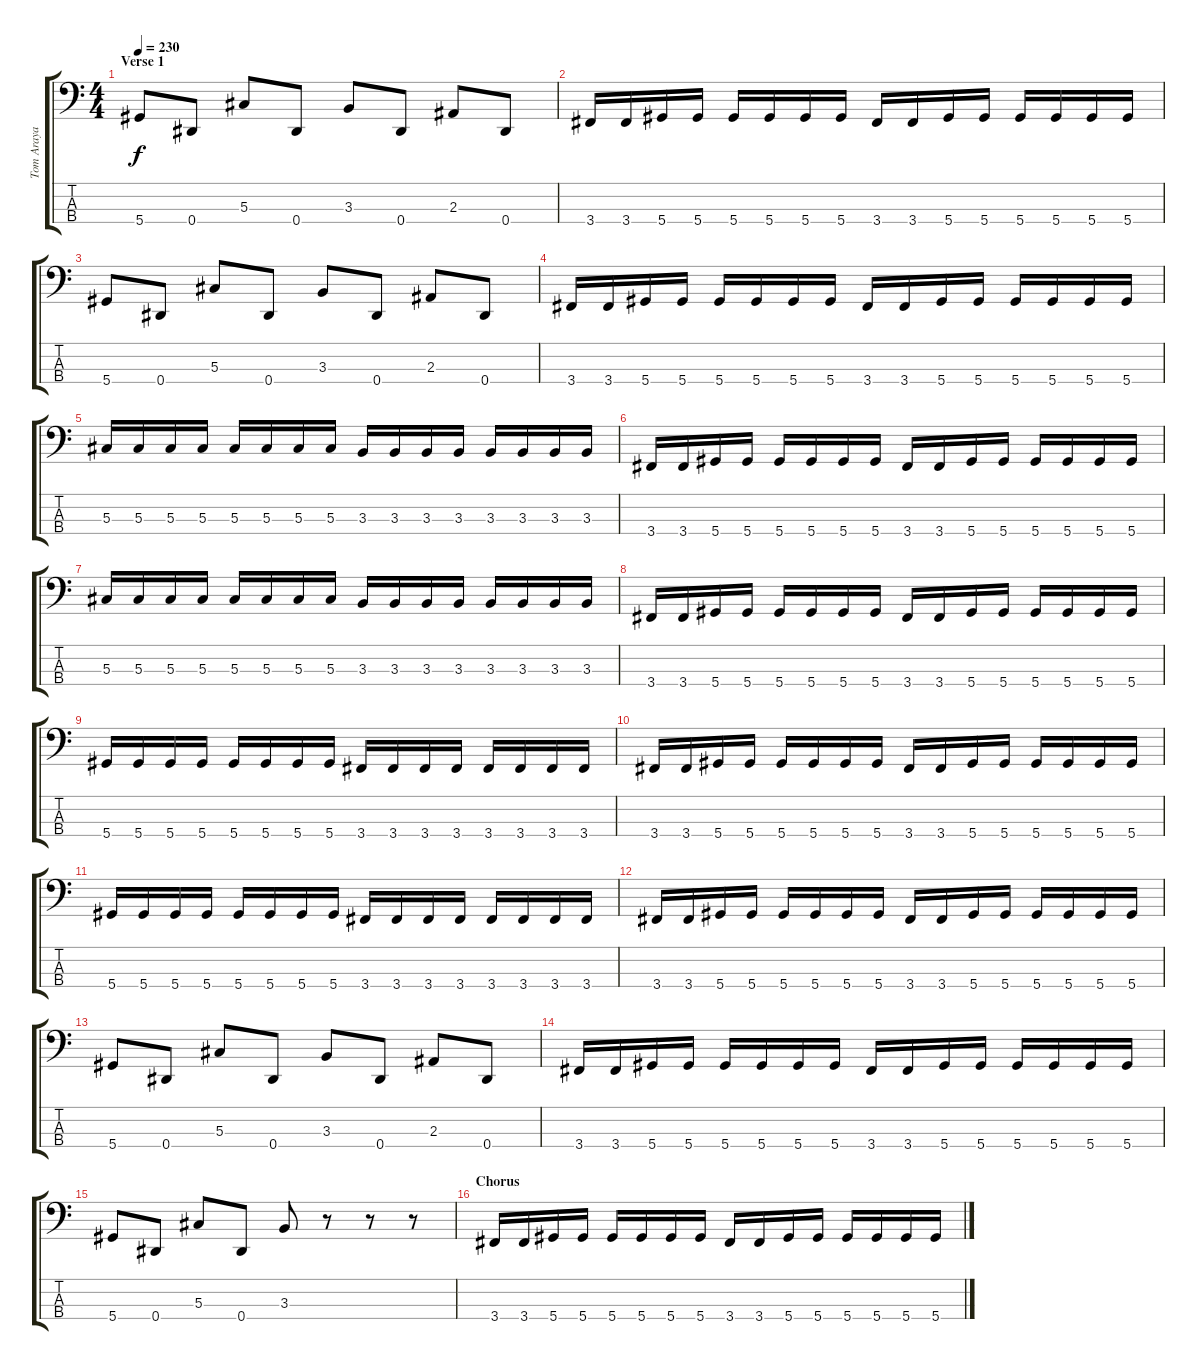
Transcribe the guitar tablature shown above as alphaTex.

\track ("Tom Araya" "Tom Araya") {instrument distortionguitar}
\staff {score tabs}
\tuning (Gb2 Db2 Ab1 Eb1) {hide}
\ts (4 4)
\section ("" "Verse 1")
\tempo 230
\clef f4
\ks c
5.4.8{dy f instrument distortionguitar} 0.4.8 5.3.8 0.4.8 3.3.8 0.4.8 2.3.8 0.4.8 |
3.4.16 3.4.16 5.4.16 5.4.16 5.4.16 5.4.16 5.4.16 5.4.16 3.4.16 3.4.16 5.4.16 5.4.16 5.4.16 5.4.16 5.4.16 5.4.16 |
5.4.8 0.4.8 5.3.8 0.4.8 3.3.8 0.4.8 2.3.8 0.4.8 |
3.4.16 3.4.16 5.4.16 5.4.16 5.4.16 5.4.16 5.4.16 5.4.16 3.4.16 3.4.16 5.4.16 5.4.16 5.4.16 5.4.16 5.4.16 5.4.16 |
5.3.16 5.3.16 5.3.16 5.3.16 5.3.16 5.3.16 5.3.16 5.3.16 3.3.16 3.3.16 3.3.16 3.3.16 3.3.16 3.3.16 3.3.16 3.3.16 |
3.4.16 3.4.16 5.4.16 5.4.16 5.4.16 5.4.16 5.4.16 5.4.16 3.4.16 3.4.16 5.4.16 5.4.16 5.4.16 5.4.16 5.4.16 5.4.16 |
5.3.16 5.3.16 5.3.16 5.3.16 5.3.16 5.3.16 5.3.16 5.3.16 3.3.16 3.3.16 3.3.16 3.3.16 3.3.16 3.3.16 3.3.16 3.3.16 |
3.4.16 3.4.16 5.4.16 5.4.16 5.4.16 5.4.16 5.4.16 5.4.16 3.4.16 3.4.16 5.4.16 5.4.16 5.4.16 5.4.16 5.4.16 5.4.16 |
5.4.16 5.4.16 5.4.16 5.4.16 5.4.16 5.4.16 5.4.16 5.4.16 3.4.16 3.4.16 3.4.16 3.4.16 3.4.16 3.4.16 3.4.16 3.4.16 |
3.4.16 3.4.16 5.4.16 5.4.16 5.4.16 5.4.16 5.4.16 5.4.16 3.4.16 3.4.16 5.4.16 5.4.16 5.4.16 5.4.16 5.4.16 5.4.16 |
5.4.16 5.4.16 5.4.16 5.4.16 5.4.16 5.4.16 5.4.16 5.4.16 3.4.16 3.4.16 3.4.16 3.4.16 3.4.16 3.4.16 3.4.16 3.4.16 |
3.4.16 3.4.16 5.4.16 5.4.16 5.4.16 5.4.16 5.4.16 5.4.16 3.4.16 3.4.16 5.4.16 5.4.16 5.4.16 5.4.16 5.4.16 5.4.16 |
5.4.8 0.4.8 5.3.8 0.4.8 3.3.8 0.4.8 2.3.8 0.4.8 |
3.4.16 3.4.16 5.4.16 5.4.16 5.4.16 5.4.16 5.4.16 5.4.16 3.4.16 3.4.16 5.4.16 5.4.16 5.4.16 5.4.16 5.4.16 5.4.16 |
5.4.8 0.4.8 5.3.8 0.4.8 3.3.8 r.8 r.8 r.8 |
\section ("" "Chorus")
3.4.16 3.4.16 5.4.16 5.4.16 5.4.16 5.4.16 5.4.16 5.4.16 3.4.16 3.4.16 5.4.16 5.4.16 5.4.16 5.4.16 5.4.16 5.4.16
